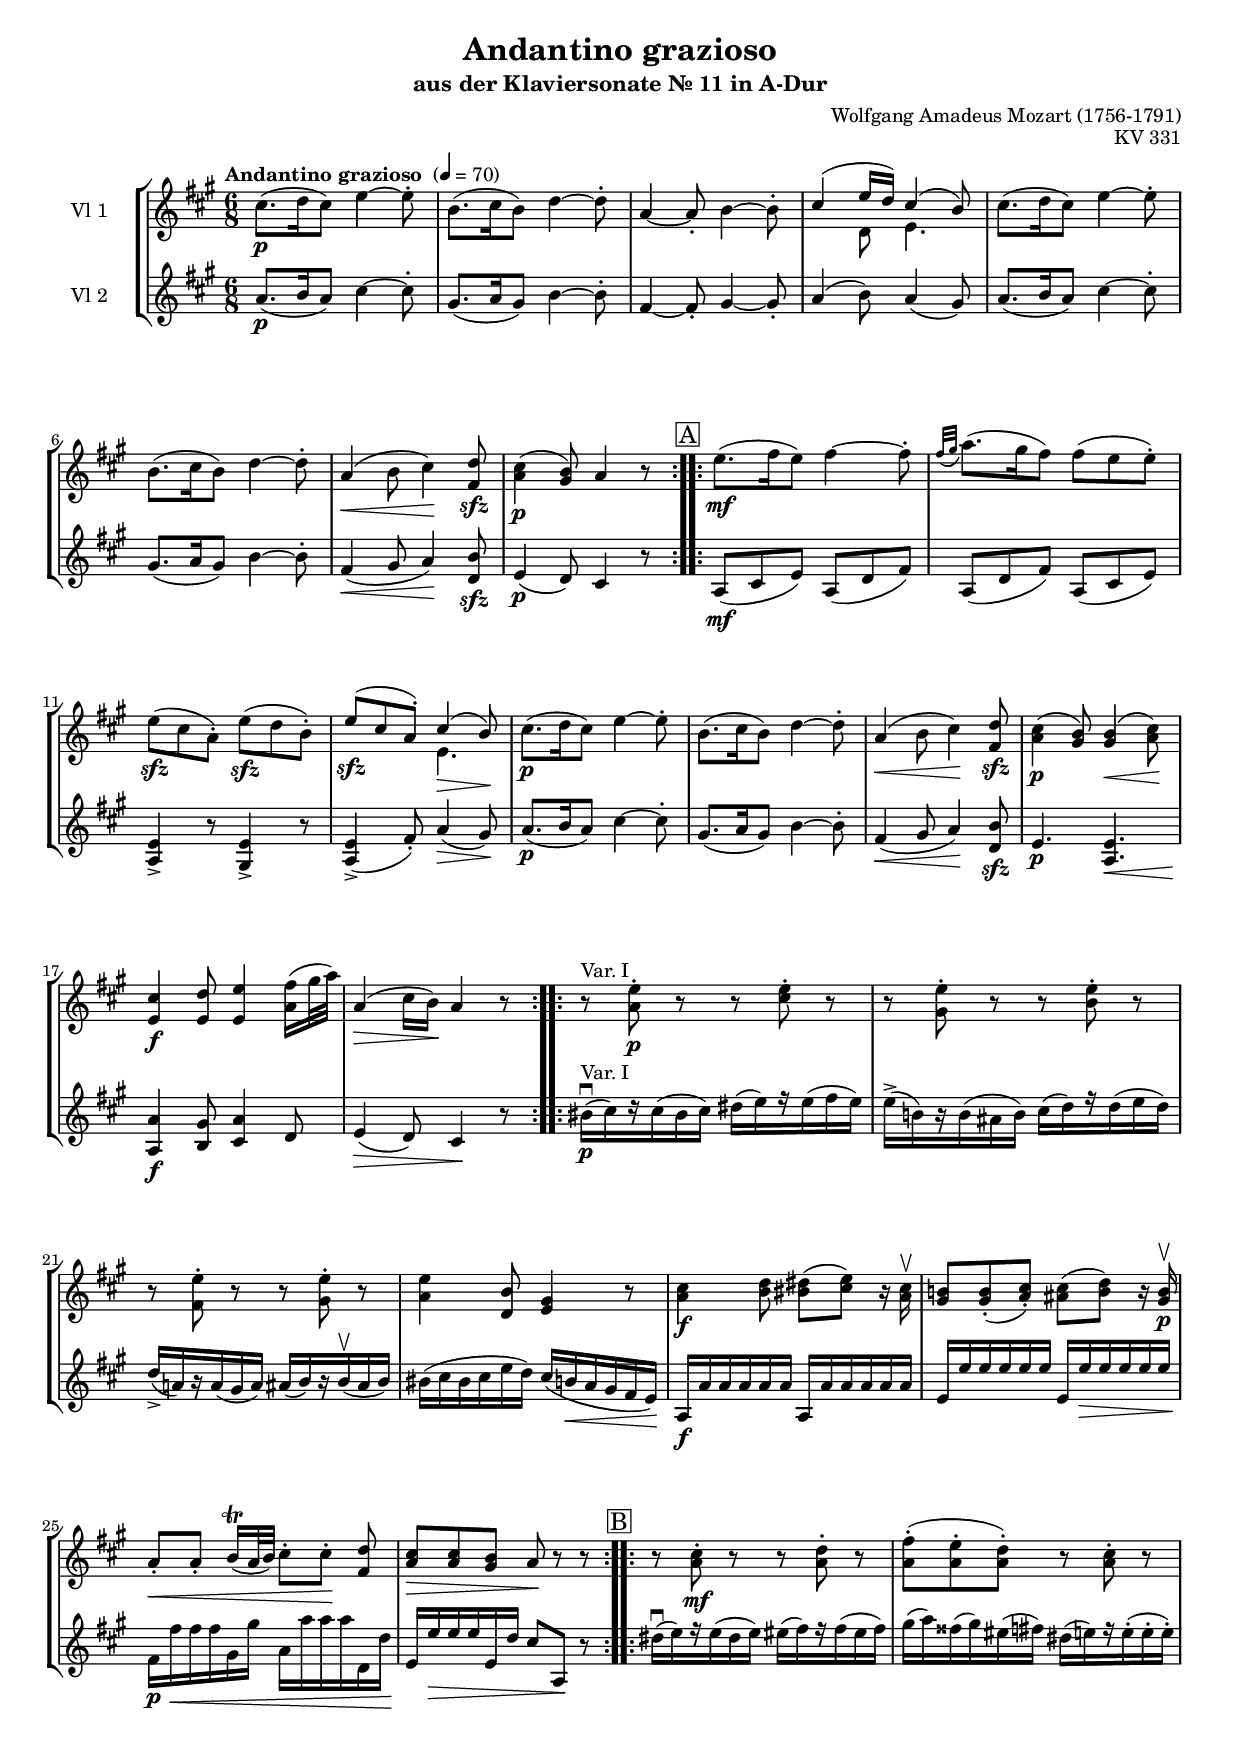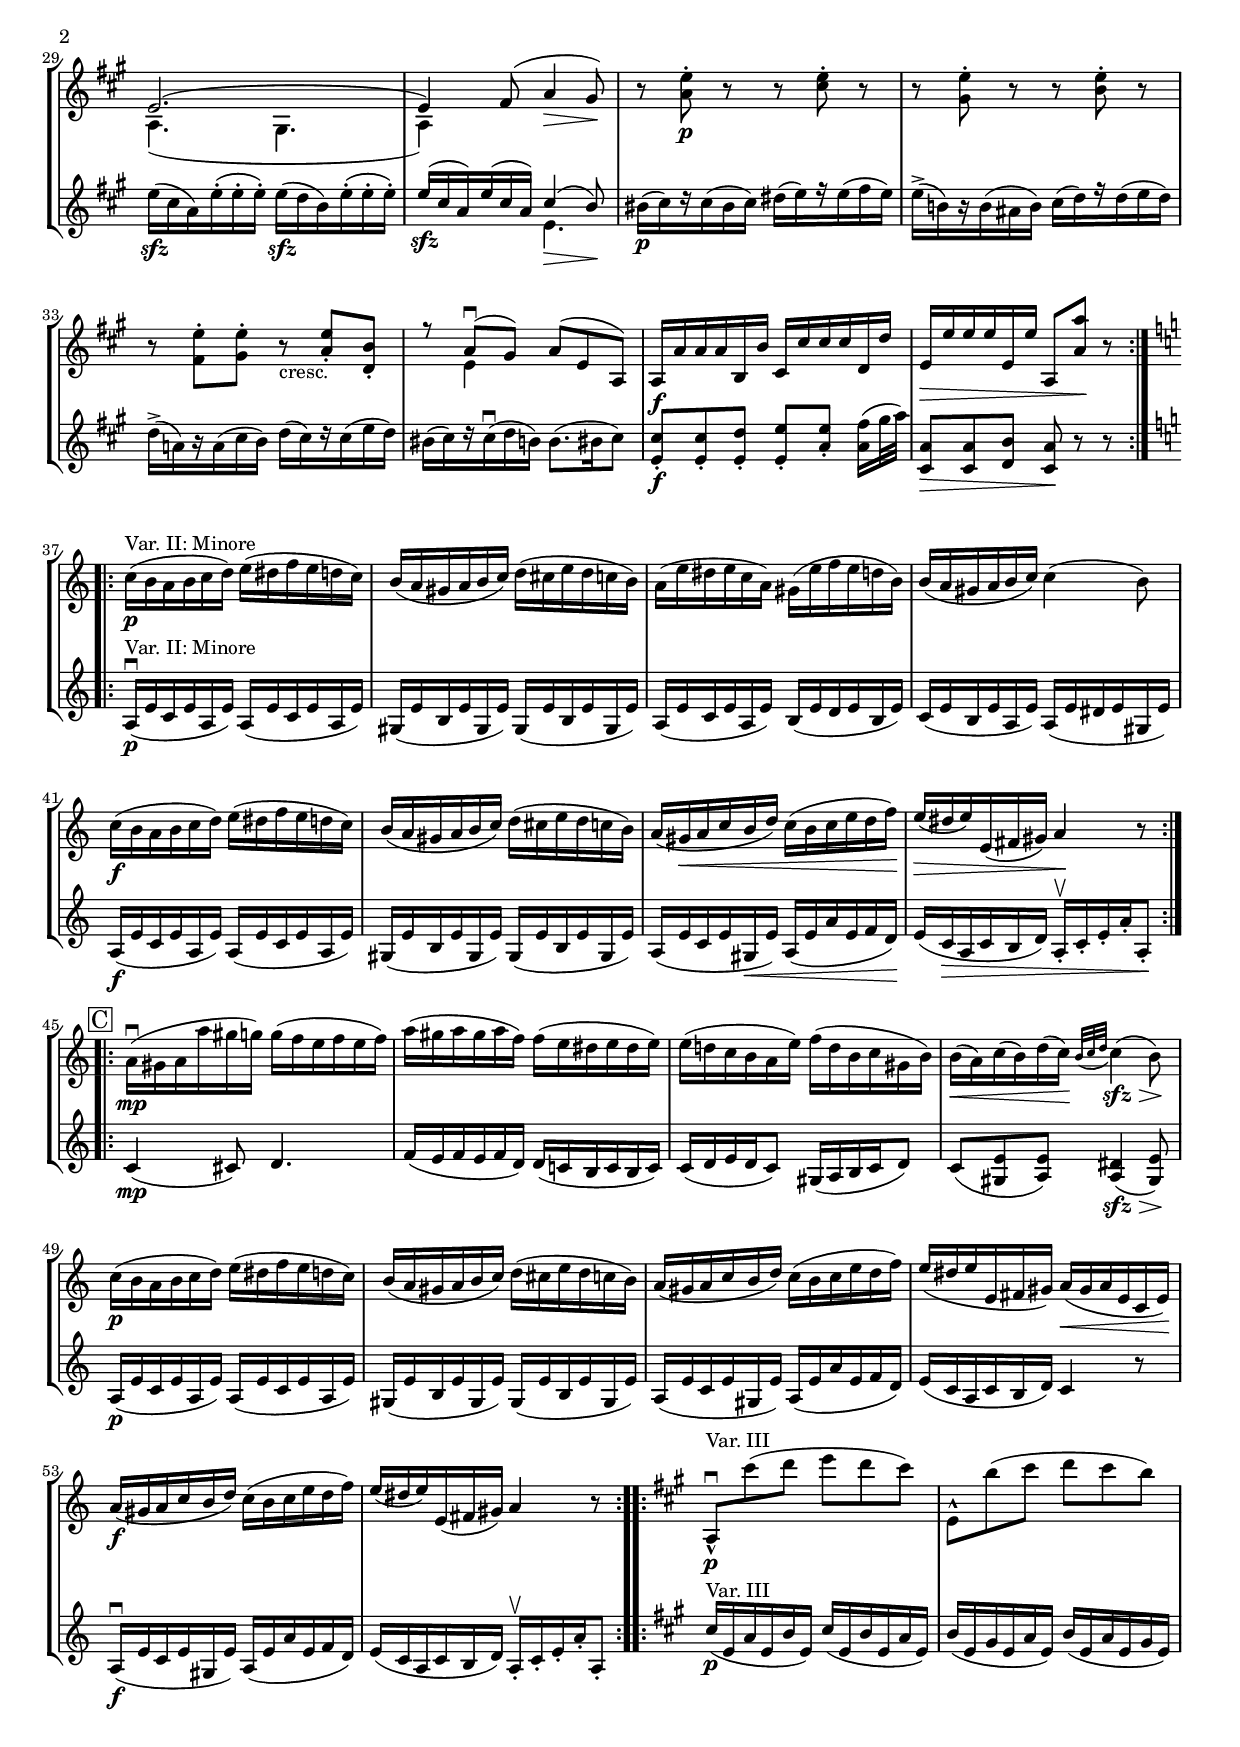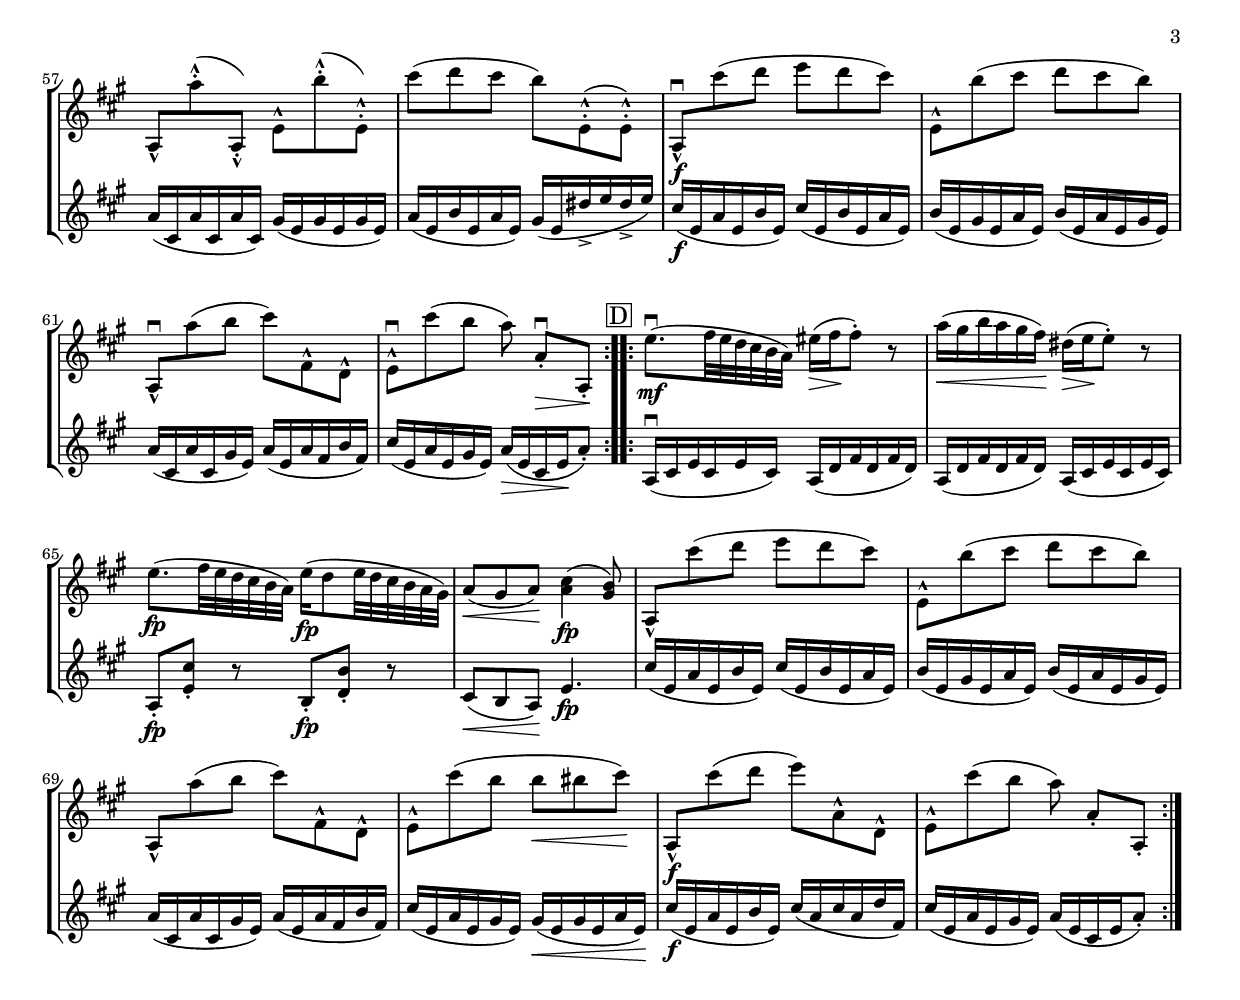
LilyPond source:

\version "2.12.3"
\include "deutsch.ly"

#(set-global-staff-size 17)

\header {
  title = "Andantino grazioso"
  subtitle = "aus der Klaviersonate Nr. 11 in A-Dur"
  composer = "Wolfgang Amadeus Mozart (1756-1791)"
  opus = "KV 331"
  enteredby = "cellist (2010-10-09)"
}

voiceconsts = {
 \key a \major
 %\numericTimeSignature
 \compressFullBarRests
 \time 6/8
 \tempo "Andantino grazioso " 4=70
}

midihi  = "ocarina"
midimid = "english horn"
midipno = "harpsichord"
midilow = "bassoon"

va = \relative c'' {

   \voiceconsts
   \clef "treble"

   \repeat volta 2 {
     cis8.(\p d16 cis8) e4~ e8-.
     h8.( cis16 h8) d4~ d8-.
     a4~ a8-. h4~ h8-.
     << { cis4( e16 d) cis4( h8) } \\ { s4 d,8 e4. } >>
     cis'8.( d16 cis8) e4~ e8-.
     h8.( cis16 h8) d4~ d8-.

     a4(\< h8 cis4)\! <fis, d'>8\sfz
     <a cis>4\p( <gis h>8) a4 r8
   }

   \repeat volta 2 { \mark \markup { \box A }
     e'8.(\mf fis16 e8) fis4~ fis8-.
     \appoggiatura { fis32[ gis] } a8.( gis16 fis8) fis( e e-.)
     e(\sfz cis a-.) e'(\sfz d h-.)
     << { e(\sfz cis a-.) cis4(\> h8\!) } \\ { s4. e, } >>

     cis'8.(\p d16 cis8) e4~ e8-.
     h8.( cis16 h8) d4~ d8-.
     a4(\< h8 cis4)\! <fis, d'>8\sfz
     <a cis>4(\p <gis h>8) <gis h>4(\< <a cis>8)\!
     <e cis'>4\f <e d'>8 <e e'>4 <a fis'>16( gis'32 a)
     a,4(\> cis16 h)\! a4 r8
   }
 
   \repeat volta 2 {
     r^"Var. I" <a e'>-.\p r r <cis e>-. r
     r <gis e'>-. r r <h e>-. r
     r <fis e'>-. r r <gis e'>-. r
     <a e'>4 <d, h'>8 <e gis>4 r8
     <a cis>4\f <h d>8 <his dis>( <cis e>) r16 <a cis>\upbow
     <gis h!>8 <gis h>-.( <a cis>-.) <ais cis>( <h d>) r16 <gis h>\upbow\p

     a8-.\< a-. h16([\trill a32 h)] cis8-.[ cis-.]\! <fis, d'>
     <a cis>\> <a cis> <gis h> a\! r r
   }

   \repeat volta 2 { \mark \markup { \box B }
     r <a cis>-.\mf r r <a d>-. r
     <a fis'>-.( <a e'>-. <a d>-.) r <a cis>-. r
     << e2.( \\ { a,4.( gis } >>
     << { e'4) fis8( a4\> gis8)\! } \\ { a,4) } >>

     r8 <a' e'>-.\p r r <cis e>-. r
     r <gis e'>-. r r <h e>-. r
     r <fis e'>-. <gis e'>-. r_"cresc." <a e'>-. <d, h'>-.
     << { r a'(\downbow gis) a( e a,) } \\ { s8 e'4 s4. } >>
     a,16\f a' a a h, h' cis, cis' cis cis d, d'
     e,\> e' e e e, e' a,,8 <a' a'>\! r
   }

   \repeat volta 2 {
     \key a \minor
     c16(\p^"Var. II: Minore" h a h c d) e( dis f e d c)
     h( a gis a h c) d( cis e d c h)
     a( e' dis e c a) gis( e' f e d h)

     h( a gis a h c) c4( h8)
     c16(\f h a h c d) e( dis f e d c)
     h( a gis a h c) d( cis e d c h)

     a( gis\< a c h d) c( h c e d f)\!
     e(\> dis e) e,( fis gis) a4\! r8
   }

   \repeat volta 2 { \mark \markup { \box C }
     a16(\downbow\mp gis a a'gis g) g( f e f e f)

     a( gis a gis a f) f( e dis e dis e)
     e( d! c h a e') f( d h c gis h)
     h(\< a) c( h) d( c)\! \appoggiatura { h32[ c d] } c4(\>\sfz h8)\!

     c16(\p h a h c d) e( dis f e d c)
     h( a gis a h c) d( cis e d c h)
     a( gis a c h d) c( h c e d f)

     e( dis e e, fis gis) a(\< gis a e c e)\!
     a(\f gis a c h d) c( h c e d f)
     e( dis e) e,( fis gis) a4 r8
   }

   \repeat volta 2 {
     \key a \major
     a,8-^\p\downbow^"Var. III" cis''( d e d cis)
     e,,-^ h''( cis d cis h)
     a,,-^ a''-.-^( a,,-.-^) e'-^ h''-.-^( e,,-.-^)
     cis''( d cis h) e,,-.-^( e-.-^)
     a,8-^\f\downbow cis''( d e d cis)

     e,,-^ h''( cis d cis h)
     a,,-^\downbow a''( h cis) fis,,-^ d-^
     e-^\downbow cis''( h a) a,-.[\downbow\> a,-.]\!
   }

   \repeat volta 2 { \mark \markup { \box D }
     e''8.(\downbow\mf fis32 e d cis h a) eis'16(\> fis\! fis8-.) r

     a16(\< gis h a gis fis)\! dis(\> e\! e8-.) r
     e8.(\fp fis32 e d cis h a) e'16(\fp d8 e32 d cis h a gis)
     a8(\< gis a)\! <a cis>4(\fp <gis h>8)
     a,8-^ cis''( d e d cis)

     e,,8-^ h''( cis d cis h)
     a,,8-^ a''( h cis) fis,,-^ d-^
     e-^ cis''( h h\< his cis)\!
     a,,-^\f cis''( d e) a,,-^ d,-^
     e-^ cis''( h a) a,-.[ a,-.]
   }
}

vb = \relative c'' {

   \voiceconsts
   \clef "treble"

   \repeat volta 2 {
     a8.(\p h16 a8) cis4~ cis8-.
     gis8.( a16 gis8) h4~ h8-.
     fis4~ fis8-. gis4~ gis8-.
     a4( h8) a4( gis8)
     a8.( h16 a8) cis4~ cis8-.
     gis8.( a16 gis8) h4~ h8-.

     fis4(\< gis8 a4)\! <d, h'>8\sfz
     e4(\p d8) cis4 r8
   }

   \repeat volta 2 { \mark \markup { \box A }
     a(\mf cis e) a,( d fis)
     a,( d fis) a,( cis e)
     <a, e'>4-> r8 <gis e'>4-> r8
     <a e'>4->( fis'8-.) a4(\> gis8)\!

     a8.(\p h16 a8) cis4~ cis8-.
     gis8.( a16 gis8) h4~ h8-.
     fis4(\< gis8 a4)\! <d, h'>8\sfz
     e4.\p <a, e'>\<\!
     <a a'>4\f <h gis'>8 <cis a'>4 d8
     e4(\> d8) cis4\! r8
   }

   \repeat volta 2 {
     his'16([\p\downbow^"Var. I" cis) r cis( his cis)] dis([ e) r e( fis e)]
     e([-> h!) r h( ais h)] cis([ d) r d( e d)]
     d([-> a!) r a( gis a)] ais([ h) r h(\upbow ais h)]

     his( cis his cis e d) cis( h\< a gis fis e)\!
     a,\f a' a a a a a, a' a a a a
     e e' e e e e e, e'\> e e e e

     fis,\p fis'\< fis fis gis, gis' a, a' a a d,, d'\!
     e, e'\> e e e, d' cis8 a,\! r
   }

   \repeat volta 2 { \mark \markup { \box B }
     dis'16([\downbow e) r e( dis e)] eis([ fis) r fis( eis fis)]
     gis[( a) fisis( gis) eis( fis)] dis[( e) r e-.( e-. e-.)]

     e(\sfz cis a) e'-.( e-. e-.) e(\sfz d h) e-.( e-. e-.)
     << { e(\sfz cis a) e'( cis a) cis4(\> h8\!) } \\ { s4. e, } >>
     his'16([\p cis) r cis( his cis)] dis([ e) r e( fis e)]
     e([-> h!) r h( ais h)] cis([ d) r d( e d)]

     d([-> a!) r a( cis h)] d([ cis) r cis( e d)]
     his([ cis) r cis(\downbow d h)] h8.( his16 cis8)
     <e, cis'>-.\f <e cis'>-. <e d'>-. <e e'>-.[ <a e'>-.] <a fis'>16( gis'32 a)
     <cis,, a'>8\> <cis a'> <d h'> <cis a'>\! r r
   }

   \repeat volta 2 {
     \key a \minor
     a16(\downbow\p^"Var. II: Minore" e' c e a, e') a,( e' c e a, e')
     gis,( e' h e gis, e') gis,( e' h e gis, e')
     a,( e' c e a, e') h( e d e h e)
     c( e h e a, e') a,( e' dis e gis, e')

     a,(\f e' c e a, e') a,( e' c e a, e')
     gis,( e' h e gis, e') gis,( e' h e gis, e')
     a,( e' c e gis,\< e') a,( e' a e f d)\!
     e( c\> a c h d) a-.\upbow c-. e-. a-. a,8-.\!
   }

   \repeat volta 2 { \mark \markup { \box C }
     c4(\mp cis8) d4.

     f16( e f e f d) d( c! h c h c)
     c( d e d c8) gis16( a h c d8)
     c( <gis e'> <a e'>) <a dis>4(\sfz\> <gis e'>8)\!
     a16(\p e' c e a, e') a,( e' c e a, e')
     gis,( e' h e gis, e') gis,( e' h e gis, e')

     a,( e' c e gis, e') a,( e' a e f d)
     e( c a c h d) c4 r8
     a16(\downbow\f e' c e gis, e') a,( e' a e f d)
     e( c a c h d) a-.\upbow c-. e-. a-. a,8-.
   }

   \repeat volta 2 {
     \key a \major
     cis'16(\p^"Var. III" e, a e h' e,) cis'( e, h' e, a e)
     h'( e, gis e a e) h'( e, a e gis e)
     a( cis, a' cis, a' cis,) gis'( e gis e gis e)

     a( e h' e, a e) gis( e dis'-> e dis-> e)
     cis(\f e, a e h' e,) cis'( e, h' e, a e)
     h'( e, gis e a e) h'( e, a e gis e)
     a( cis, a' cis, gis' e) a( e a fis h fis)

     cis'( e, a e gis e) a(\> e cis e\! a8-.)
   }

   \repeat volta 2 { \mark \markup { \box D }
     a,16\downbow( cis e cis e cis) a( d fis d fis d)
     a( d fis d fis d) a( cis e cis e cis)

     a8-.\fp <e' cis'>-. r h-.\fp <d h'>-. r
     cis(\< h  a)\! e'4.\fp
     cis'16( e, a e h' e,) cis'( e, h' e, a e)
     h'( e, gis e a e) h'( e, a e gis e)

     a( cis, a' cis, gis' e) a( e a fis h fis)
     cis'( e, a e gis e) gis(\< e gis e a e)\!
     cis'(\f e, a e h' e,) cis'( a cis a d fis,)
     cis'( e, a e gis e) a( e cis e a8-.)
   }
}


\book {
    \score {
        \new StaffGroup <<
          \new Staff {
	    \set Staff.midiInstrument = \midipno
            \set Staff.instrumentName = #"Vl 1"
            \va
	  }
          \new Staff {
	    \set Staff.midiInstrument = \midipno
            \set Staff.instrumentName = #"Vl 2"
            \vb
	  }
 	>>

    \layout {}

    \midi {
      \context {
	\Score
	tempoWholesPerMinute = #(ly:make-moment 70 4)
      }
    }
  }
}